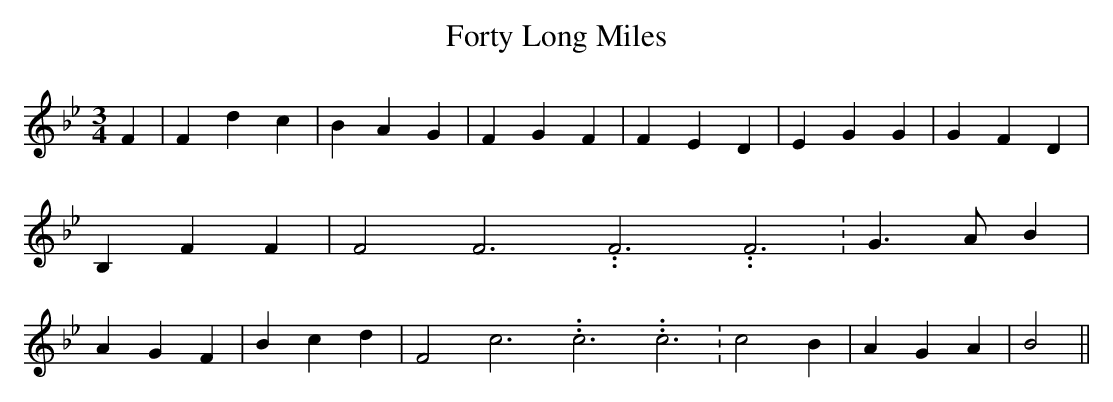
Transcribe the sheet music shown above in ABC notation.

X:1
T:Forty Long Miles
M:3/4
L:1/4
K:Bb
 F| F d c| B- A G| F G F| F- E D| E G G| G F D| B, F F| F2 F3.99999962500005/11.9999985000002 F3.99999962500005/11.9999985000002 F3.99999962500005/11.9999985000002|\
 G3/2 A/2 B| A- G F| B c d| F2 c3.99999962500005/11.9999985000002 c3.99999962500005/11.9999985000002 c3.99999962500005/11.9999985000002|\
 c2 B| A G A| B2||
